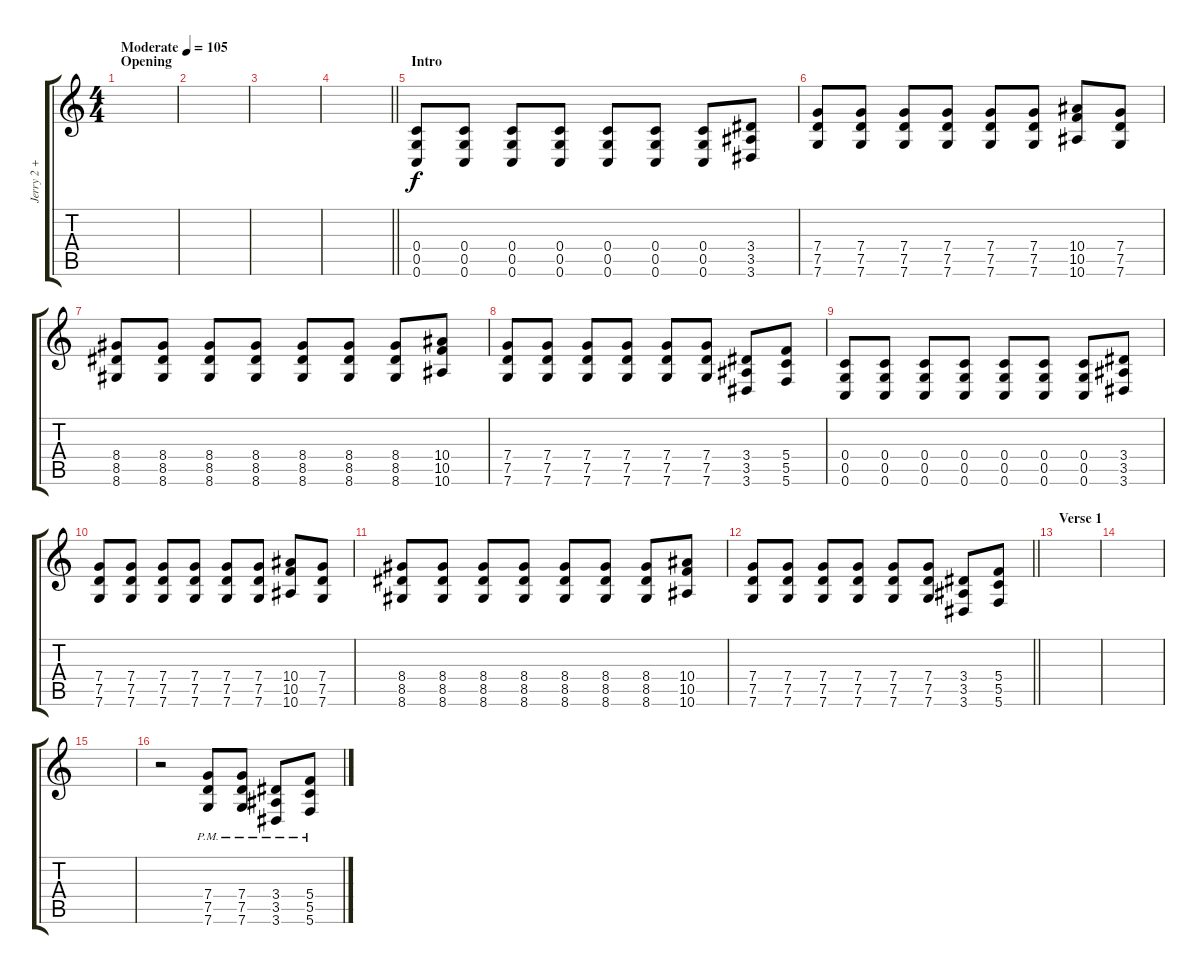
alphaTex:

\track ("Jerry 2 + Jacoby 2" "Jerry 2 + ") {instrument distortionguitar}
\staff {score tabs}
\tuning (D4 A3 F3 C3 G2 C2) {hide}
\ts (4 4)
\section ("" "Opening")
\tempo (105 "Moderate")
\clef g2
\ks c
|
|
|
\barLineRight lightlight
|
\section ("" "Intro")
(0.4 0.5 0.6).8 (0.4 0.5 0.6).8 (0.4 0.5 0.6).8 (0.4 0.5 0.6).8 (0.4 0.5 0.6).8 (0.4 0.5 0.6).8 (0.4 0.5 0.6).8 (3.4 3.5 3.6).8 |
(7.4 7.5 7.6).8 (7.4 7.5 7.6).8 (7.4 7.5 7.6).8 (7.4 7.5 7.6).8 (7.4 7.5 7.6).8 (7.4 7.5 7.6).8 (10.4 10.5 10.6).8 (7.4 7.5 7.6).8 |
(8.4 8.5 8.6).8 (8.4 8.5 8.6).8 (8.4 8.5 8.6).8 (8.4 8.5 8.6).8 (8.4 8.5 8.6).8 (8.4 8.5 8.6).8 (8.4 8.5 8.6).8 (10.4 10.5 10.6).8 |
(7.4 7.5 7.6).8 (7.4 7.5 7.6).8 (7.4 7.5 7.6).8 (7.4 7.5 7.6).8 (7.4 7.5 7.6).8 (7.4 7.5 7.6).8 (3.4 3.5 3.6).8 (5.4 5.5 5.6).8 |
(0.4 0.5 0.6).8 (0.4 0.5 0.6).8 (0.4 0.5 0.6).8 (0.4 0.5 0.6).8 (0.4 0.5 0.6).8 (0.4 0.5 0.6).8 (0.4 0.5 0.6).8 (3.4 3.5 3.6).8 |
(7.4 7.5 7.6).8 (7.4 7.5 7.6).8 (7.4 7.5 7.6).8 (7.4 7.5 7.6).8 (7.4 7.5 7.6).8 (7.4 7.5 7.6).8 (10.4 10.5 10.6).8 (7.4 7.5 7.6).8 |
(8.4 8.5 8.6).8 (8.4 8.5 8.6).8 (8.4 8.5 8.6).8 (8.4 8.5 8.6).8 (8.4 8.5 8.6).8 (8.4 8.5 8.6).8 (8.4 8.5 8.6).8 (10.4 10.5 10.6).8 |
\barLineRight lightlight
(7.4 7.5 7.6).8 (7.4 7.5 7.6).8 (7.4 7.5 7.6).8 (7.4 7.5 7.6).8 (7.4 7.5 7.6).8 (7.4 7.5 7.6).8 (3.4 3.5 3.6).8 (5.4 5.5 5.6).8 |
\section ("" "Verse 1")
|
|
|
r.2 (7.4{pm} 7.5{pm} 7.6{pm}).8 (7.4{pm} 7.5{pm} 7.6{pm}).8 (3.4{pm} 3.5{pm} 3.6{pm}).8 (5.4{pm} 5.5{pm} 5.6{pm}).8
